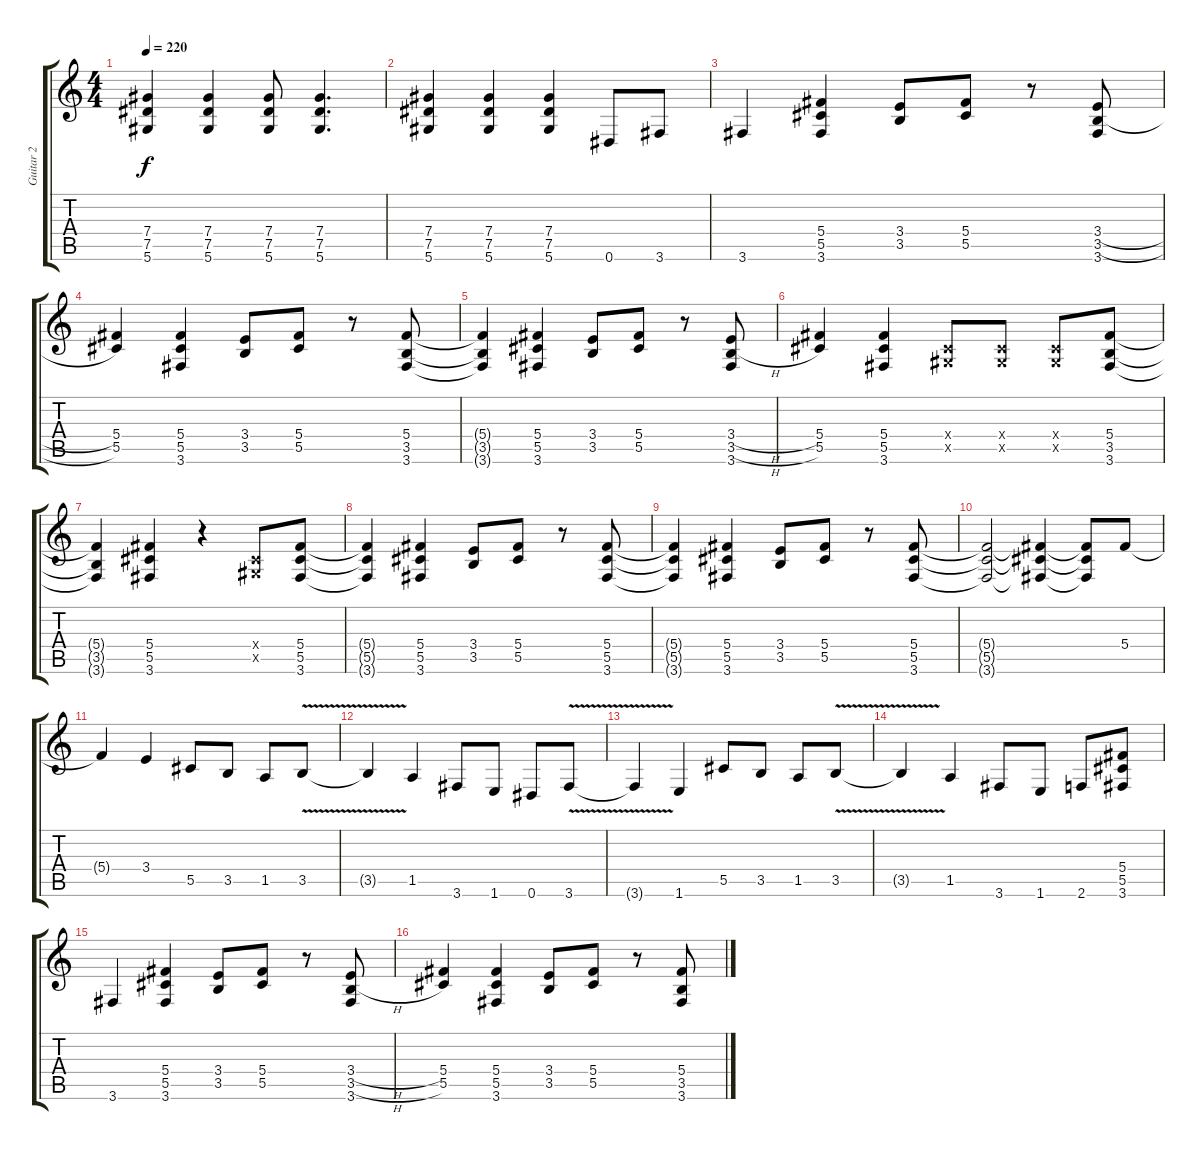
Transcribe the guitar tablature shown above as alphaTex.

\track ("Guitar 2" "Guitar 2") {instrument distortionguitar}
\staff {score tabs}
\tuning (Eb4 Bb3 Gb3 Db3 Ab2 Eb2) {hide}
\ts (4 4)
\tempo 220
\clef g2
\ks c
(7.4 7.5 5.6).4{dy f} (7.4 7.5 5.6).4 (7.4 7.5 5.6).8 (7.4 7.5 5.6).4{d} |
(7.4 7.5 5.6).4 (7.4 7.5 5.6).4 (7.4 7.5 5.6).4 0.6.8 3.6.8 |
3.6.4 (5.4 5.5 3.6).4 (3.4 3.5).8 (5.4 5.5).8 r.8 (3.4{h} 3.5{h} 3.6).8 |
(5.4 5.5).4 (5.4 5.5 3.6).4 (3.4 3.5).8 (5.4 5.5).8 r.8 (5.4 3.5 3.6).8 |
(5.4{t} 3.5{t} 3.6{t}).4 (5.4 5.5 3.6).4 (3.4 3.5).8 (5.4 5.5).8 r.8 (3.4{h} 3.5{h} 3.6).8 |
(5.4 5.5).4 (5.4 5.5 3.6).4 (0.4{x} 0.5{x}).8 (0.4{x} 0.5{x}).8 (0.4{x} 0.5{x}).8 (5.4 3.5 3.6).8 |
(5.4{t} 3.5{t} 3.6{t}).4 (5.4 5.5 3.6).4 r.4 (0.4{x} 0.5{x}).8 (5.4 5.5 3.6).8 |
(5.4{t} 5.5{t} 3.6{t}).4 (5.4 5.5 3.6).4 (3.4 3.5).8 (5.4 5.5).8 r.8 (5.4 5.5 3.6).8 |
(5.4{t} 5.5{t} 3.6{t}).4 (5.4 5.5 3.6).4 (3.4 3.5).8 (5.4 5.5).8 r.8 (5.4 5.5 3.6).8 |
(5.4{t} 5.5{t} 3.6{t}).2 (5.4{t} 5.5{t} 3.6{t}).4 (5.4{t} 5.5{t} 3.6{t}).8 5.4.8 |
5.4{t}.4 3.4.4 5.5.8 3.5.8 1.5.8 3.5{v}.8 |
3.5{t}.4 1.5.4 3.6.8 1.6.8 0.6.8 3.6{v}.8 |
3.6{t}.4 1.6.4 5.5.8 3.5.8 1.5.8 3.5{v}.8 |
3.5{t}.4 1.5.4 3.6.8 1.6.8 2.6.8 (5.4 5.5 3.6).8 |
3.6.4 (5.4 5.5 3.6).4 (3.4 3.5).8 (5.4 5.5).8 r.8 (3.4{h} 3.5{h} 3.6).8 |
(5.4 5.5).4 (5.4 5.5 3.6).4 (3.4 3.5).8 (5.4 5.5).8 r.8 (5.4 3.5 3.6).8
